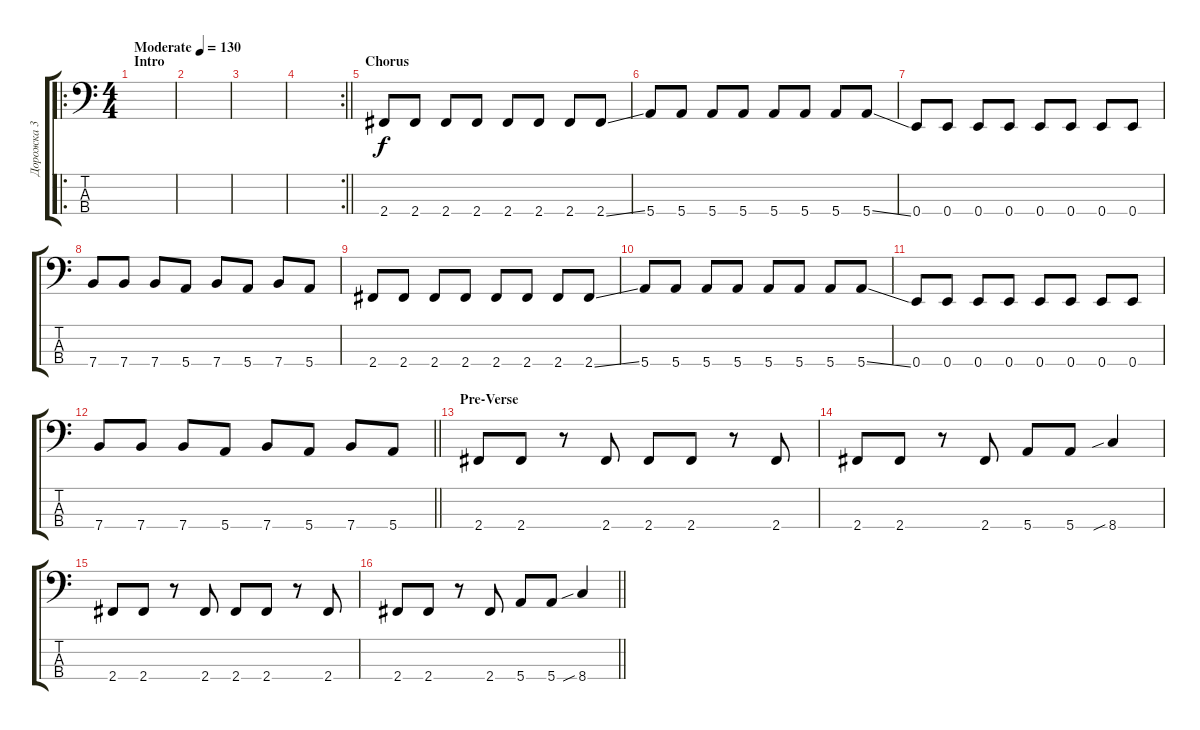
\track ("Дорожка 3" "Дорожка 3") {instrument electricbassfinger}
\staff {score tabs}
\tuning (G2 D2 A1 E1) {hide}
\ro
\ts (4 4)
\section ("" "Intro")
\tempo (130 "Moderate")
\clef f4
\ks c
|
|
|
\rc 2
\barLineRight lightlight
|
\section ("" "Chorus")
2.4.8 2.4.8 2.4.8 2.4.8 2.4.8 2.4.8 2.4.8 2.4{ss}.8 |
5.4.8 5.4.8 5.4.8 5.4.8 5.4.8 5.4.8 5.4.8 5.4{ss}.8 |
0.4.8 0.4.8 0.4.8 0.4.8 0.4.8 0.4.8 0.4.8 0.4.8 |
7.4.8 7.4.8 7.4.8 5.4.8 7.4.8 5.4.8 7.4.8 5.4.8 |
2.4.8 2.4.8 2.4.8 2.4.8 2.4.8 2.4.8 2.4.8 2.4{ss}.8 |
5.4.8 5.4.8 5.4.8 5.4.8 5.4.8 5.4.8 5.4.8 5.4{ss}.8 |
0.4.8 0.4.8 0.4.8 0.4.8 0.4.8 0.4.8 0.4.8 0.4.8 |
\barLineRight lightlight
7.4.8 7.4.8 7.4.8 5.4.8 7.4.8 5.4.8 7.4.8 5.4.8 |
\section ("" "Pre-Verse")
2.4.8 2.4.8 r.8 2.4.8 2.4.8 2.4.8 r.8 2.4.8 |
2.4.8 2.4.8 r.8 2.4.8 5.4.8 5.4.8 8.4{sib}.4 |
2.4.8 2.4.8 r.8 2.4.8 2.4.8 2.4.8 r.8 2.4.8 |
\barLineRight lightlight
2.4.8 2.4.8 r.8 2.4.8 5.4.8 5.4.8 8.4{sib}.4
